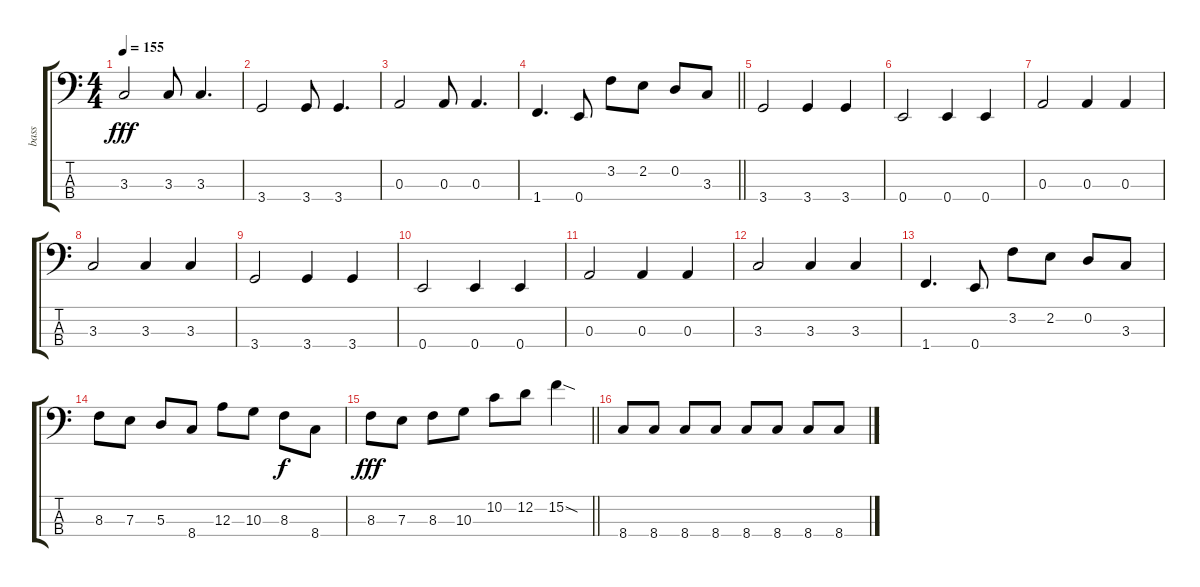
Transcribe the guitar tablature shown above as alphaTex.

\track ("bass" "bass") {instrument electricbassfinger}
\staff {score tabs}
\tuning (G2 D2 A1 E1) {hide}
\ts (4 4)
\tempo 155
\clef f4
\ks c
3.3.2{dy fff} 3.3.8 3.3.4{d} |
3.4.2 3.4.8 3.4.4{d} |
0.3.2 0.3.8 0.3.4{d} |
\barLineRight lightlight
1.4.4{d} 0.4.8 3.2.8 2.2.8 0.2.8 3.3.8 |
\section ("" "")
3.4.2 3.4.4 3.4.4 |
0.4.2 0.4.4 0.4.4 |
0.3.2 0.3.4 0.3.4 |
3.3.2 3.3.4 3.3.4 |
3.4.2 3.4.4 3.4.4 |
0.4.2 0.4.4 0.4.4{txt ""} |
0.3.2 0.3.4 0.3.4 |
3.3.2 3.3.4 3.3.4 |
1.4.4{d} 0.4.8 3.2.8 2.2.8 0.2.8 3.3.8 |
8.3.8 7.3.8 5.3.8 8.4.8 12.3.8 10.3.8 8.3.8{dy f} 8.4.8 |
\barLineRight lightlight
8.3.8{dy fff} 7.3.8 8.3.8 10.3.8 10.2.8 12.2.8 15.2{sod}.4 |
\section ("" "")
8.4.8 8.4.8 8.4.8 8.4.8 8.4.8 8.4.8 8.4.8 8.4.8
